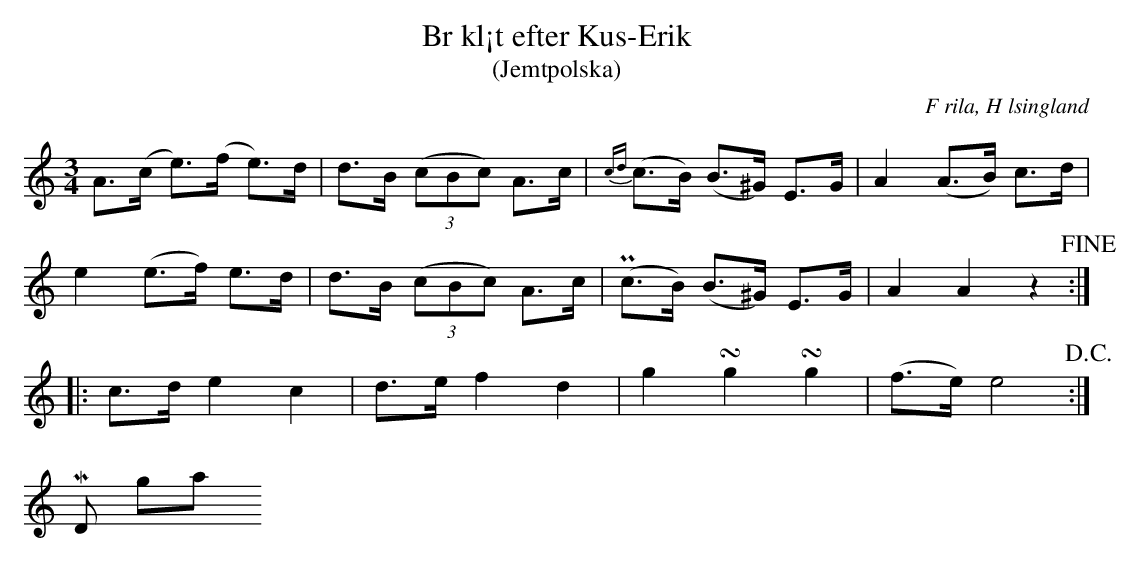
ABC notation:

X:1
T: Br kl¡t efter Kus-Erik
T: (Jemtpolska)
O: F rila, H lsingland
M: 3/4
L: 1/8
K: Am
A>(c e>)(f e)>d | d>B ((3cBc) A>c | {cd}(c>B) (B>^G)   E>G      | A2    (A>B) c>d  |
e2   (e>f) e>d  | d>B ((3cBc) A>c | (Pc>B)    (B>^G)   E>G      | A2    A2    z2  !fine! ::
K: C
c>d  e2    c2   | d>e f2      d2  | g2        !turn!g2 !turn!g2 | (f>e) e4 !D.C.!       :|
MIDI program 2
